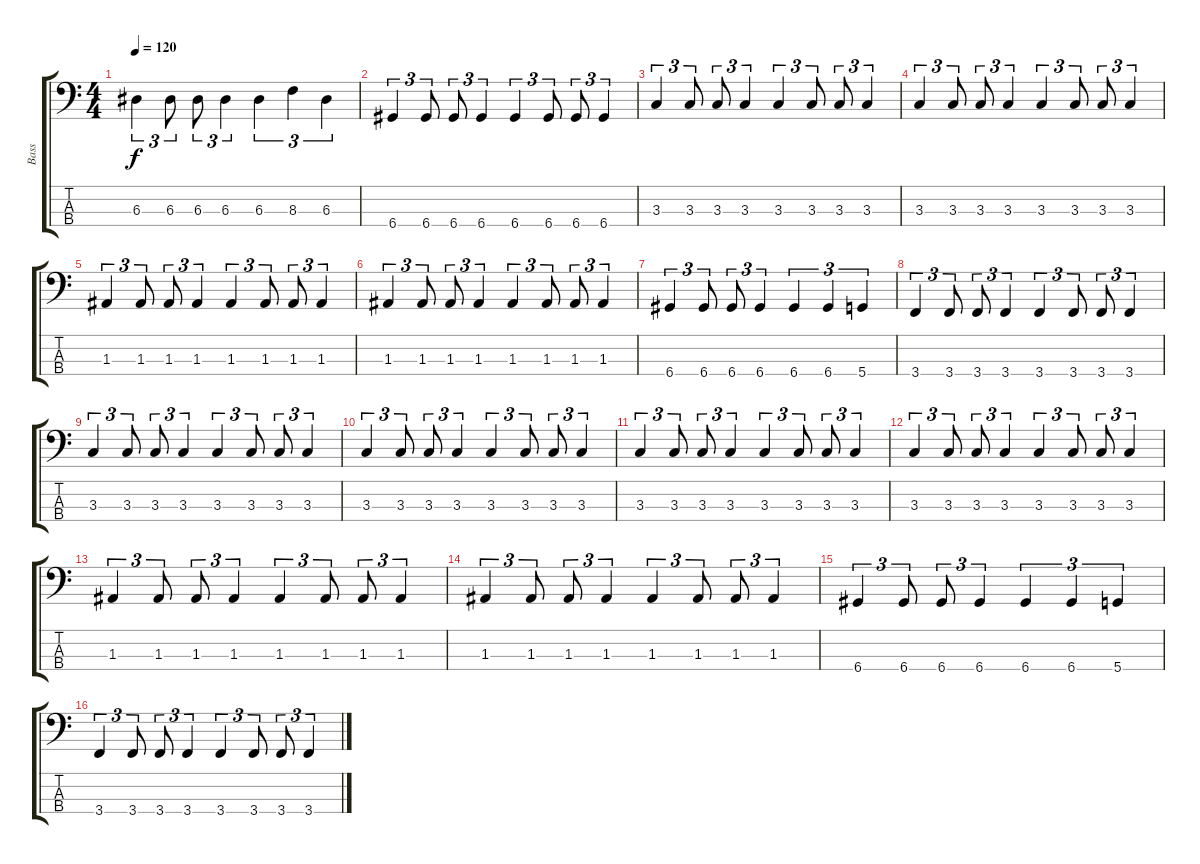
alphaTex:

\track ("Bass" "Bass") {instrument electricbassfinger}
\staff {score tabs}
\tuning (G2 D2 A1 D1) {hide}
\ts (4 4)
\tempo 120
\clef f4
\ks c
6.3.4{tu (3 2) dy f} 6.3.8{tu (3 2)} 6.3.8{tu (3 2)} 6.3.4{tu (3 2)} 6.3.4{tu (3 2)} 8.3.4{tu (3 2)} 6.3.4{tu (3 2)} |
6.4.4{tu (3 2)} 6.4.8{tu (3 2)} 6.4.8{tu (3 2)} 6.4.4{tu (3 2)} 6.4.4{tu (3 2)} 6.4.8{tu (3 2)} 6.4.8{tu (3 2)} 6.4.4{tu (3 2)} |
3.3.4{tu (3 2)} 3.3.8{tu (3 2)} 3.3.8{tu (3 2)} 3.3.4{tu (3 2)} 3.3.4{tu (3 2)} 3.3.8{tu (3 2)} 3.3.8{tu (3 2)} 3.3.4{tu (3 2)} |
3.3.4{tu (3 2)} 3.3.8{tu (3 2)} 3.3.8{tu (3 2)} 3.3.4{tu (3 2)} 3.3.4{tu (3 2)} 3.3.8{tu (3 2)} 3.3.8{tu (3 2)} 3.3.4{tu (3 2)} |
1.3.4{tu (3 2)} 1.3.8{tu (3 2)} 1.3.8{tu (3 2)} 1.3.4{tu (3 2)} 1.3.4{tu (3 2)} 1.3.8{tu (3 2)} 1.3.8{tu (3 2)} 1.3.4{tu (3 2)} |
1.3.4{tu (3 2)} 1.3.8{tu (3 2)} 1.3.8{tu (3 2)} 1.3.4{tu (3 2)} 1.3.4{tu (3 2)} 1.3.8{tu (3 2)} 1.3.8{tu (3 2)} 1.3.4{tu (3 2)} |
6.4.4{tu (3 2)} 6.4.8{tu (3 2)} 6.4.8{tu (3 2)} 6.4.4{tu (3 2)} 6.4.4{tu (3 2)} 6.4.4{tu (3 2)} 5.4.4{tu (3 2)} |
3.4.4{tu (3 2)} 3.4.8{tu (3 2)} 3.4.8{tu (3 2)} 3.4.4{tu (3 2)} 3.4.4{tu (3 2)} 3.4.8{tu (3 2)} 3.4.8{tu (3 2)} 3.4.4{tu (3 2)} |
3.3.4{tu (3 2)} 3.3.8{tu (3 2)} 3.3.8{tu (3 2)} 3.3.4{tu (3 2)} 3.3.4{tu (3 2)} 3.3.8{tu (3 2)} 3.3.8{tu (3 2)} 3.3.4{tu (3 2)} |
3.3.4{tu (3 2)} 3.3.8{tu (3 2)} 3.3.8{tu (3 2)} 3.3.4{tu (3 2)} 3.3.4{tu (3 2)} 3.3.8{tu (3 2)} 3.3.8{tu (3 2)} 3.3.4{tu (3 2)} |
3.3.4{tu (3 2)} 3.3.8{tu (3 2)} 3.3.8{tu (3 2)} 3.3.4{tu (3 2)} 3.3.4{tu (3 2)} 3.3.8{tu (3 2)} 3.3.8{tu (3 2)} 3.3.4{tu (3 2)} |
3.3.4{tu (3 2)} 3.3.8{tu (3 2)} 3.3.8{tu (3 2)} 3.3.4{tu (3 2)} 3.3.4{tu (3 2)} 3.3.8{tu (3 2)} 3.3.8{tu (3 2)} 3.3.4{tu (3 2)} |
1.3.4{tu (3 2)} 1.3.8{tu (3 2)} 1.3.8{tu (3 2)} 1.3.4{tu (3 2)} 1.3.4{tu (3 2)} 1.3.8{tu (3 2)} 1.3.8{tu (3 2)} 1.3.4{tu (3 2)} |
1.3.4{tu (3 2)} 1.3.8{tu (3 2)} 1.3.8{tu (3 2)} 1.3.4{tu (3 2)} 1.3.4{tu (3 2)} 1.3.8{tu (3 2)} 1.3.8{tu (3 2)} 1.3.4{tu (3 2)} |
6.4.4{tu (3 2)} 6.4.8{tu (3 2)} 6.4.8{tu (3 2)} 6.4.4{tu (3 2)} 6.4.4{tu (3 2)} 6.4.4{tu (3 2)} 5.4.4{tu (3 2)} |
3.4.4{tu (3 2)} 3.4.8{tu (3 2)} 3.4.8{tu (3 2)} 3.4.4{tu (3 2)} 3.4.4{tu (3 2)} 3.4.8{tu (3 2)} 3.4.8{tu (3 2)} 3.4.4{tu (3 2)}
